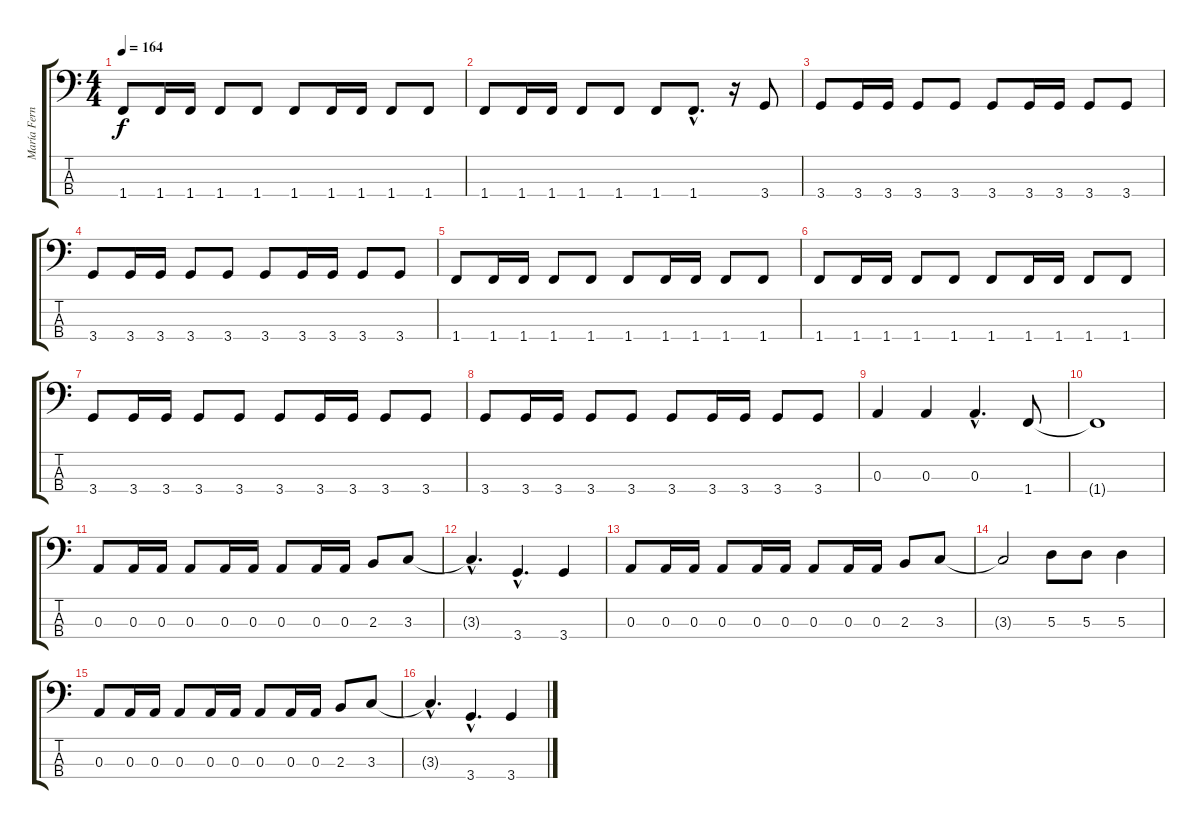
\track ("María Fernanda (bajo)" "María Fern") {instrument electricbasspick}
\staff {score tabs}
\tuning (G2 D2 A1 E1) {hide}
\ts (4 4)
\tempo 164
\clef f4
\ks c
1.4.8{dy f} 1.4.16 1.4.16 1.4.8 1.4.8 1.4.8 1.4.16 1.4.16 1.4.8 1.4.8 |
1.4.8 1.4.16 1.4.16 1.4.8 1.4.8 1.4.8 1.4{hac}.8{d} r.16 3.4.8 |
3.4.8 3.4.16 3.4.16 3.4.8 3.4.8 3.4.8 3.4.16 3.4.16 3.4.8 3.4.8 |
3.4.8 3.4.16 3.4.16 3.4.8 3.4.8 3.4.8 3.4.16 3.4.16 3.4.8 3.4.8 |
1.4.8 1.4.16 1.4.16 1.4.8 1.4.8 1.4.8 1.4.16 1.4.16 1.4.8 1.4.8 |
1.4.8 1.4.16 1.4.16 1.4.8 1.4.8 1.4.8 1.4.16 1.4.16 1.4.8 1.4.8 |
3.4.8 3.4.16 3.4.16 3.4.8 3.4.8 3.4.8 3.4.16 3.4.16 3.4.8 3.4.8 |
3.4.8 3.4.16 3.4.16 3.4.8 3.4.8 3.4.8 3.4.16 3.4.16 3.4.8 3.4.8 |
0.3.4 0.3.4 0.3{hac}.4{d} 1.4.8 |
1.4{t}.1 |
\section ("" "")
0.3.8 0.3.16 0.3.16 0.3.8 0.3.16 0.3.16 0.3.8 0.3.16 0.3.16 2.3.8 3.3.8 |
3.3{hac t}.4{d} 3.4{hac}.4{d} 3.4.4 |
0.3.8 0.3.16 0.3.16 0.3.8 0.3.16 0.3.16 0.3.8 0.3.16 0.3.16 2.3.8 3.3.8 |
3.3{t}.2 5.3.8 5.3.8 5.3.4 |
0.3.8 0.3.16 0.3.16 0.3.8 0.3.16 0.3.16 0.3.8 0.3.16 0.3.16 2.3.8 3.3.8 |
3.3{hac t}.4{d} 3.4{hac}.4{d} 3.4.4
